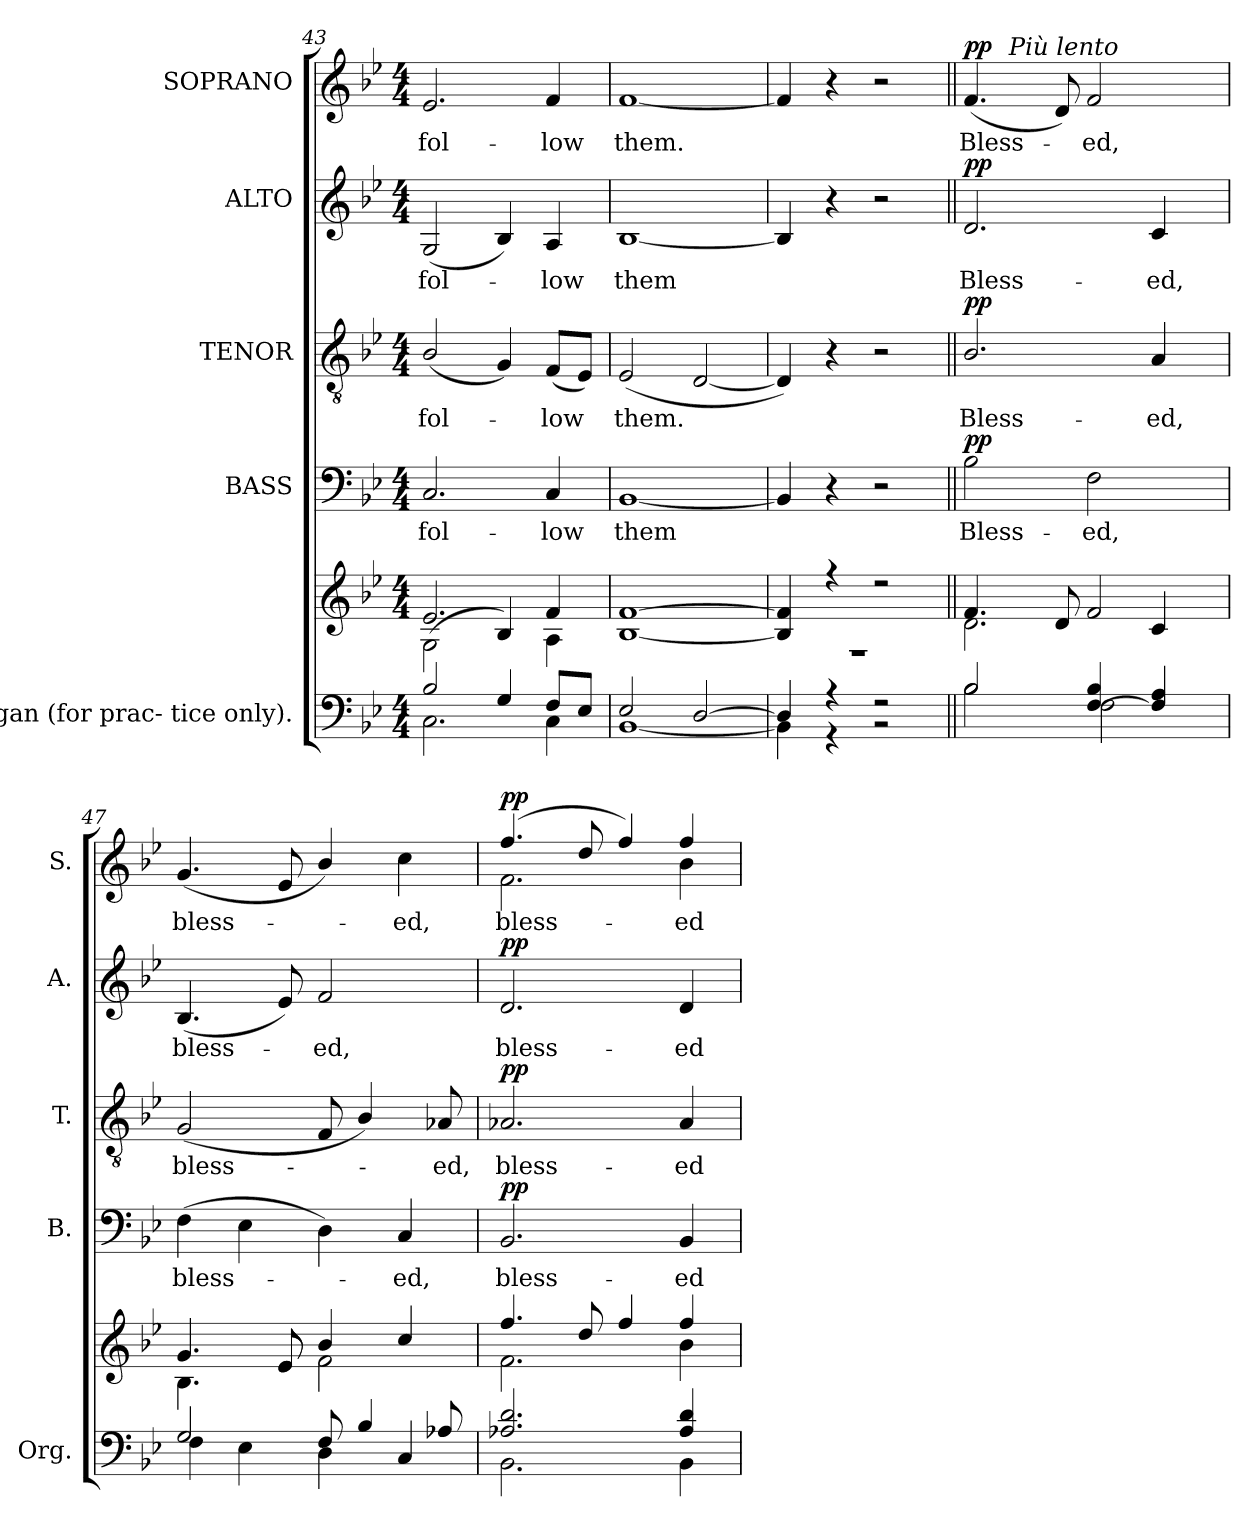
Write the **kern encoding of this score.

**kern	**kern	**kern	**text	**dynam	**kern	**text	**dynam	**kern	**text	**dynam	**kern	**text	**dynam
*part5	*part5	*part4	*part4	*part4	*part3	*part3	*part3	*part2	*part2	*part2	*part1	*part1	*part1
*staff6	*staff5	*staff4	*staff4	*staff4	*staff3	*staff3	*staff3	*staff2	*staff2	*staff2	*staff1	*staff1	*staff1
*I"Organ (for prac- tice only).	*	*I"BASS	*	*	*I"TENOR	*	*	*I"ALTO	*	*	*I"SOPRANO	*	*
*I'Org.	*	*I'B.	*	*	*I'T.	*	*	*I'A.	*	*	*I'S.	*	*
*clefF4	*clefG2	*clefF4	*	*	*clefGv2	*	*	*clefG2	*	*	*clefG2	*	*
*	*	*	*	*	*ITrd7c12	*	*	*	*	*	*	*	*
*k[b-e-]	*k[b-e-]	*k[b-e-]	*	*	*k[b-e-]	*	*	*k[b-e-]	*	*	*k[b-e-]	*	*
*B-:	*B-:	*B-:	*	*	*B-:	*	*	*B-:	*	*	*B-:	*	*
*M4/4	*M4/4	*M4/4	*	*	*M4/4	*	*	*M4/4	*	*	*M4/4	*	*
=43	=43	=43	=43	=43	=43	=43	=43	=43	=43	=43	=43	=43	=43
*^	*^	*	*	*	*	*	*	*	*	*	*	*	*
!	!	!	!	!	!LO:LY:b:color=#000000	!	!	!	!	!	!	!	!	!	!
!	!	!	!	!	!	!	!	!LO:LY:b:color=#000000	!	!	!	!	!	!	!
!	!	!	!	!	!	!	!	!	!	!	!LO:LY:b:color=#000000	!	!	!	!
!	!	!	!	!	!	!	!	!	!	!	!	!	!	!LO:LY:b:color=#000000	!
2B-i/	2.Ci\	2.e-i/	(2Gi\	2.Ci/	fol-	.	(2BB-i/	fol-	.	(2Gi/	fol-	.	2.e-i/	fol-	.
4Gi/	.	.	4B-i/)	.	.	.	4GGi/)	.	.	4B-i/)	.	.	.	.	.
!	!	!	!	!	!LO:LY:b:color=#000000	!	!	!	!	!	!	!	!	!	!
!	!	!	!	!	!	!	!	!LO:LY:b:color=#000000	!	!	!	!	!	!	!
!	!	!	!	!	!	!	!	!	!	!	!LO:LY:b:color=#000000	!	!	!	!
!	!	!	!	!	!	!	!	!	!	!	!	!	!	!LO:LY:b:color=#000000	!
8Fi/L	4Ci\	4fi/	4Ai\	4Ci/	-low	.	(8FFi/L	-low	.	4Ai/	-low	.	4fi/	-low	.
8E-i/J	.	.	.	.	.	.	8EE-i/J)	.	.	.	.	.	.	.	.
=44	=44	=44	=44	=44	=44	=44	=44	=44	=44	=44	=44	=44	=44	=44	=44
!	!	!	!	!	!LO:LY:b:color=#000000	!	!	!	!	!	!	!	!	!	!
!	!	!	!	!	!	!	!	!LO:LY:b:color=#000000	!	!	!	!	!	!	!
!	!	!	!	!	!	!	!	!	!	!	!LO:LY:b:color=#000000	!	!	!	!
!	!	!	!	!	!	!	!	!	!	!	!	!	!	!LO:LY:b:color=#000000	!
2E-i/	[1BB-i	[1fi	[1B-i	[1BB-i	them	.	(2EE-i/	them.	.	[1B-i	them	.	[1fi	them.	.
[2Di/	.	.	.	.	.	.	[2DDi/	.	.	.	.	.	.	.	.
!!LO:LB:g=z
=45	=45	=45	=45	=45	=45	=45	=45	=45	=45	=45	=45	=45	=45	=45	=45
4Di/]	4BB-i\]	4B-i/] 4fi]	1r	4BB-i/]	.	.	4DDi/])	.	.	4B-i/]	.	.	4fi/]	.	.
4r	4r	4r	.	4r	.	.	4r	.	.	4r	.	.	4r	.	.
2r	2r	2r	.	2r	.	.	2r	.	.	2r	.	.	2r	.	.
=46||	=46||	=46||	=46||	=46||	=46||	=46||	=46||	=46||	=46||	=46||	=46||	=46||	=46||	=46||	=46||
!	!	!	!	!	!LO:LY:b:color=#000000	!	!	!	!	!	!	!	!	!	!
!	!	!	!	!	!	!	!	!LO:LY:b:color=#000000	!	!	!	!	!	!	!
!	!	!	!	!	!	!	!	!	!	!	!LO:LY:b:color=#000000	!	!	!	!
!	!	!	!	!	!	!	!	!	!	!	!	!	!	!LO:LY:b:color=#000000	!
*	*	*	*	*	*	*	*	*	*	*	*	*	*^	*	*
2B-i/	2B-i\	4.fi/	2.di\	2B-i\	Bless-	pp	2.BB-i/	Bless-	pp	2.di/	Bless-	pp	(4.fi/	8ryy	Bless-	pp
.	.	.	.	.	.	.	.	.	.	.	.	.	.	64ryy	.	.
.	.	.	.	.	.	.	.	.	.	.	.	.	.	256ryy	.	.
!	!	!	!	!	!	!	!	!	!	!	!	!	!	!LO:TX:a:i:t=Più lento	!	!
.	.	.	.	.	.	.	.	.	.	.	.	.	.	2ryy	.	.
.	.	8di/	.	.	.	.	.	.	.	.	.	.	8di/)	.	.	.
!	!	!	!	!	!LO:LY:b:color=#000000	!	!	!	!	!	!	!	!	!	!	!
!	!	!	!	!	!	!	!	!	!	!	!	!	!	!	!LO:LY:b:color=#000000	!
[4Fi/ 4B-i	2Fi\	2fi/	.	2Fi\	-ed,	.	.	.	.	.	.	.	2fi/	.	-ed,	.
.	.	.	.	.	.	.	.	.	.	.	.	.	.	4ryy	.	.
!	!	!	!	!	!	!	!	!LO:LY:b:color=#000000	!	!	!	!	!	!	!	!
!	!	!	!	!	!	!	!	!	!	!	!LO:LY:b:color=#000000	!	!	!	!	!
4Fi/] 4Ai	.	.	4ci/	.	.	.	4AAi/	-ed,	.	4ci/	-ed,	.	.	.	.	.
.	.	.	.	.	.	.	.	.	.	.	.	.	.	16ryy	.	.
.	.	.	.	.	.	.	.	.	.	.	.	.	.	32ryy	.	.
.	.	.	.	.	.	.	.	.	.	.	.	.	.	128.ryy	.	.
*	*	*	*	*	*	*	*	*	*	*	*	*	*v	*v	*	*
=47	=47	=47	=47	=47	=47	=47	=47	=47	=47	=47	=47	=47	=47	=47	=47
*	*	*	*	*	*	*	*	*	*	*	*	*	*^	*	*
!	!	!	!	!	!LO:LY:b:color=#000000	!	!	!	!	!	!	!	!	!	!	!
*	*	*	*	*	*	*	*	*	*	*	*	*	*v	*v	*	*
*	*	*	*	*	*	*	*	*	*	*	*	*	*^	*	*
!	!	!	!	!	!	!	!	!LO:LY:b:color=#000000	!	!	!	!	!	!	!	!
*	*	*	*	*	*	*	*	*	*	*	*	*	*v	*v	*	*
*	*	*	*	*	*	*	*	*	*	*	*	*	*^	*	*
!	!	!	!	!	!	!	!	!	!	!	!LO:LY:b:color=#000000	!	!	!	!	!
*	*	*	*	*	*	*	*	*	*	*	*	*	*v	*v	*	*
*	*	*	*	*	*	*	*	*	*	*	*	*	*^	*	*
!	!	!	!	!	!	!	!	!	!	!	!	!	!	!	!LO:LY:b:color=#000000	!
*	*	*	*	*	*	*	*	*	*	*	*	*	*v	*v	*	*
2Gi/	4Fi\	4.gi/	4.B-i\	(4Fi\	bless-	.	(2GGi/	bless-	.	(4.B-i/	bless-	.	(4.gi/	bless-	.
.	4E-i\	.	.	4E-i\	.	.	.	.	.	.	.	.	.	.	.
.	.	8e-i/	8e-i/	.	.	.	.	.	.	8e-i/)	.	.	8e-i/	.	.
!	!	!	!	!	!	!	!	!	!	!	!LO:LY:b:color=#000000	!	!	!	!
8Fi/	4Di\	4b-i/	2fi\	4Di\)	.	.	8FFi/	.	.	2fi/	-ed,	.	4b-i/)	.	.
4B-i/	.	.	.	.	.	.	4BB-i/)	.	.	.	.	.	.	.	.
!	!	!	!	!	!LO:LY:b:color=#000000	!	!	!	!	!	!	!	!	!	!
!	!	!	!	!	!	!	!	!	!	!	!	!	!	!LO:LY:b:color=#000000	!
.	4Ci/	4cci/	.	4Ci/	-ed,	.	.	.	.	.	.	.	4cci\	-ed,	.
!	!	!	!	!	!	!	!	!LO:LY:b:color=#000000	!	!	!	!	!	!	!
8A-Xi/	.	.	.	.	.	.	8AA-Xi/	-ed,	.	.	.	.	.	.	.
=48	=48	=48	=48	=48	=48	=48	=48	=48	=48	=48	=48	=48	=48	=48	=48
!	!	!	!	!	!LO:LY:b:color=#000000	!	!	!	!	!	!	!	!	!	!
!	!	!	!	!	!	!	!	!LO:LY:b:color=#000000	!	!	!	!	!	!	!
!	!	!	!	!	!	!	!	!	!	!	!LO:LY:b:color=#000000	!	!	!	!
!	!	!	!	!	!	!	!	!	!	!	!	!	!	!LO:LY:b:color=#000000	!
*	*	*	*	*	*	*	*	*	*	*	*	*	*^	*	*
2.A-Xi/ 2.di	2.BB-i\	4.ffi/	2.fi\	2.BB-i/	bless-	pp	2.AA-Xi/	bless-	pp	2.di/	bless-	pp	(4.ffi/	2.fi\	bless-	pp
.	.	8ddi/	.	.	.	.	.	.	.	.	.	.	8ddi/	.	.	.
.	.	4ffi/	.	.	.	.	.	.	.	.	.	.	4ffi/)	.	.	.
!	!	!	!	!	!LO:LY:b:color=#000000	!	!	!	!	!	!	!	!	!	!	!
!	!	!	!	!	!	!	!	!LO:LY:b:color=#000000	!	!	!	!	!	!	!	!
!	!	!	!	!	!	!	!	!	!	!	!LO:LY:b:color=#000000	!	!	!	!	!
!	!	!	!	!	!	!	!	!	!	!	!	!	!	!	!LO:LY:b:color=#000000	!
4A-i/ 4di	4BB-i\	4ffi/	4b-i\	4BB-i/	-ed	.	4AA-i/	-ed	.	4di/	-ed	.	4ffi/	4b-i\	-ed	.
*v	*v	*	*	*	*	*	*	*	*	*	*	*	*v	*v	*	*
*	*v	*v	*	*	*	*	*	*	*	*	*	*	*	*
=	=	=	=	=	=	=	=	=	=	=	=	=	=
*-	*-	*-	*-	*-	*-	*-	*-	*-	*-	*-	*-	*-	*-
